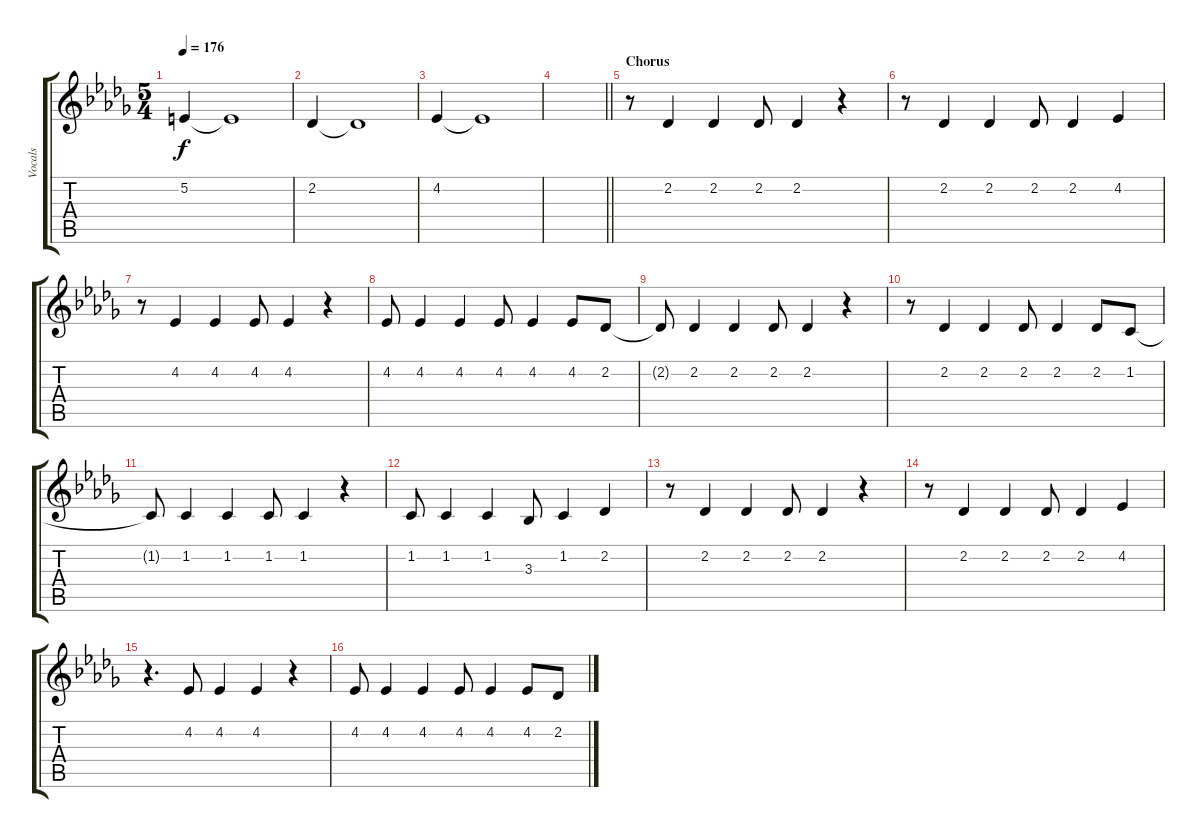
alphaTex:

\track ("Vocals" "Vocals") {instrument altosax}
\staff {score tabs}
\tuning (E4 B3 G3 D3 A2 E2) {hide}
\ts (5 4)
\tempo 176
\clef g2
\ks db
5.2.4{dy f} 5.2{t}.1 |
2.2.4 2.2{t}.1 |
4.2.4 4.2{t}.1 |
\barLineRight lightlight
|
\section ("" "Chorus")
r.8 2.2.4 2.2.4 2.2.8 2.2.4 r.4 |
r.8 2.2.4 2.2.4 2.2.8 2.2.4 4.2.4 |
r.8 4.2.4 4.2.4 4.2.8 4.2.4 r.4 |
4.2.8 4.2.4 4.2.4 4.2.8 4.2.4 4.2.8 2.2.8 |
2.2{t}.8 2.2.4 2.2.4 2.2.8 2.2.4 r.4 |
r.8 2.2.4 2.2.4 2.2.8 2.2.4 2.2.8 1.2.8 |
1.2{t}.8 1.2.4 1.2.4 1.2.8 1.2.4 r.4 |
1.2.8 1.2.4 1.2.4 3.3.8 1.2.4 2.2.4 |
r.8 2.2.4 2.2.4 2.2.8 2.2.4 r.4 |
r.8 2.2.4 2.2.4 2.2.8 2.2.4 4.2.4 |
r.4{d} 4.2.8 4.2.4 4.2.4 r.4 |
4.2.8 4.2.4 4.2.4 4.2.8 4.2.4 4.2.8 2.2.8
